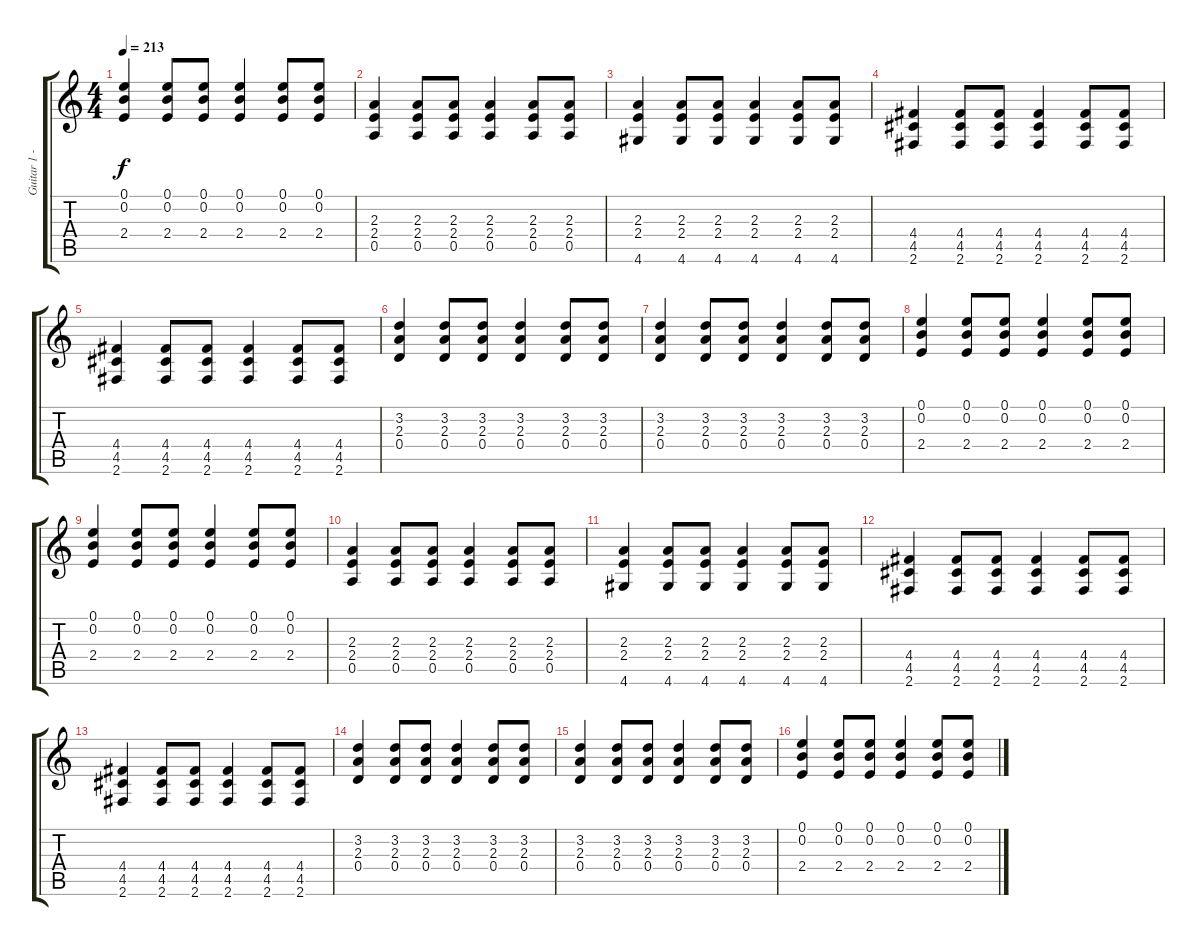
\track ("Guitar 1 - El Hefe" "Guitar 1 -") {instrument overdrivenguitar}
\staff {score tabs}
\tuning (E4 B3 G3 D3 A2 E2) {hide}
\ts (4 4)
\tempo 213
\clef g2
\ks c
(0.1 0.2 2.4).4{dy f} (0.1 0.2 2.4).8{volume 16} (0.1 0.2 2.4).8{volume 16} (0.1 0.2 2.4).4 (0.1 0.2 2.4).8{volume 15} (0.1 0.2 2.4).8 |
(2.3 2.4 0.5).4{volume 15} (2.3 2.4 0.5).8{volume 15} (2.3 2.4 0.5).8{volume 15} (2.3 2.4 0.5).4 (2.3 2.4 0.5).8{volume 15} (2.3 2.4 0.5).8{volume 15} |
(2.3 2.4 4.6).4 (2.3 2.4 4.6).8{volume 14} (2.3 2.4 4.6).8{volume 14} (2.3 2.4 4.6).4{volume 14} (2.3 2.4 4.6).8{volume 14} (2.3 2.4 4.6).8{volume 14} |
(4.4 4.5 2.6).4 (4.4 4.5 2.6).8{volume 14} (4.4 4.5 2.6).8{volume 14} (4.4 4.5 2.6).4{volume 14} (4.4 4.5 2.6).8{volume 14} (4.4 4.5 2.6).8{volume 13} |
(4.4 4.5 2.6).4 (4.4 4.5 2.6).8{volume 13} (4.4 4.5 2.6).8 (4.4 4.5 2.6).4{volume 13} (4.4 4.5 2.6).8{volume 13} (4.4 4.5 2.6).8{volume 13} |
(3.2 2.3 0.4).4 (3.2 2.3 0.4).8{volume 12} (3.2 2.3 0.4).8{volume 12} (3.2 2.3 0.4).4 (3.2 2.3 0.4).8{volume 12} (3.2 2.3 0.4).8{volume 12} |
(3.2 2.3 0.4).4{volume 12} (3.2 2.3 0.4).8{volume 12} (3.2 2.3 0.4).8{volume 12} (3.2 2.3 0.4).4 (3.2 2.3 0.4).8{volume 12} (3.2 2.3 0.4).8 |
(0.1 0.2 2.4).4{volume 11} (0.1 0.2 2.4).8{volume 11} (0.1 0.2 2.4).8{volume 11} (0.1 0.2 2.4).4 (0.1 0.2 2.4).8{volume 11} (0.1 0.2 2.4).8{volume 11} |
(0.1 0.2 2.4).4 (0.1 0.2 2.4).8{volume 11} (0.1 0.2 2.4).8{volume 10} (0.1 0.2 2.4).4{volume 10} (0.1 0.2 2.4).8{volume 10} (0.1 0.2 2.4).8{volume 10} |
(2.3 2.4 0.5).4 (2.3 2.4 0.5).8{volume 10} (2.3 2.4 0.5).8{volume 10} (2.3 2.4 0.5).4{volume 10} (2.3 2.4 0.5).8{volume 10} (2.3 2.4 0.5).8{volume 10} |
(2.3 2.4 4.6).4 (2.3 2.4 4.6).8{volume 9} (2.3 2.4 4.6).8 (2.3 2.4 4.6).4{volume 9} (2.3 2.4 4.6).8{volume 9} (2.3 2.4 4.6).8{volume 9} |
(4.4 4.5 2.6).4 (4.4 4.5 2.6).8{volume 9} (4.4 4.5 2.6).8{volume 8} (4.4 4.5 2.6).4 (4.4 4.5 2.6).8{volume 8} (4.4 4.5 2.6).8{volume 8} |
(4.4 4.5 2.6).4{volume 8} (4.4 4.5 2.6).8{volume 8} (4.4 4.5 2.6).8{volume 8} (4.4 4.5 2.6).4 (4.4 4.5 2.6).8{volume 8} (4.4 4.5 2.6).8 |
(3.2 2.3 0.4).4{volume 8} (3.2 2.3 0.4).8{volume 7} (3.2 2.3 0.4).8{volume 7} (3.2 2.3 0.4).4 (3.2 2.3 0.4).8{volume 7} (3.2 2.3 0.4).8{volume 7} |
(3.2 2.3 0.4).4 (3.2 2.3 0.4).8{volume 7} (3.2 2.3 0.4).8{volume 7} (3.2 2.3 0.4).4{volume 6} (3.2 2.3 0.4).8{volume 6} (3.2 2.3 0.4).8{volume 6} |
(0.1 0.2 2.4).4 (0.1 0.2 2.4).8{volume 6} (0.1 0.2 2.4).8{volume 6} (0.1 0.2 2.4).4{volume 6} (0.1 0.2 2.4).8{volume 6} (0.1 0.2 2.4).8{volume 6}
